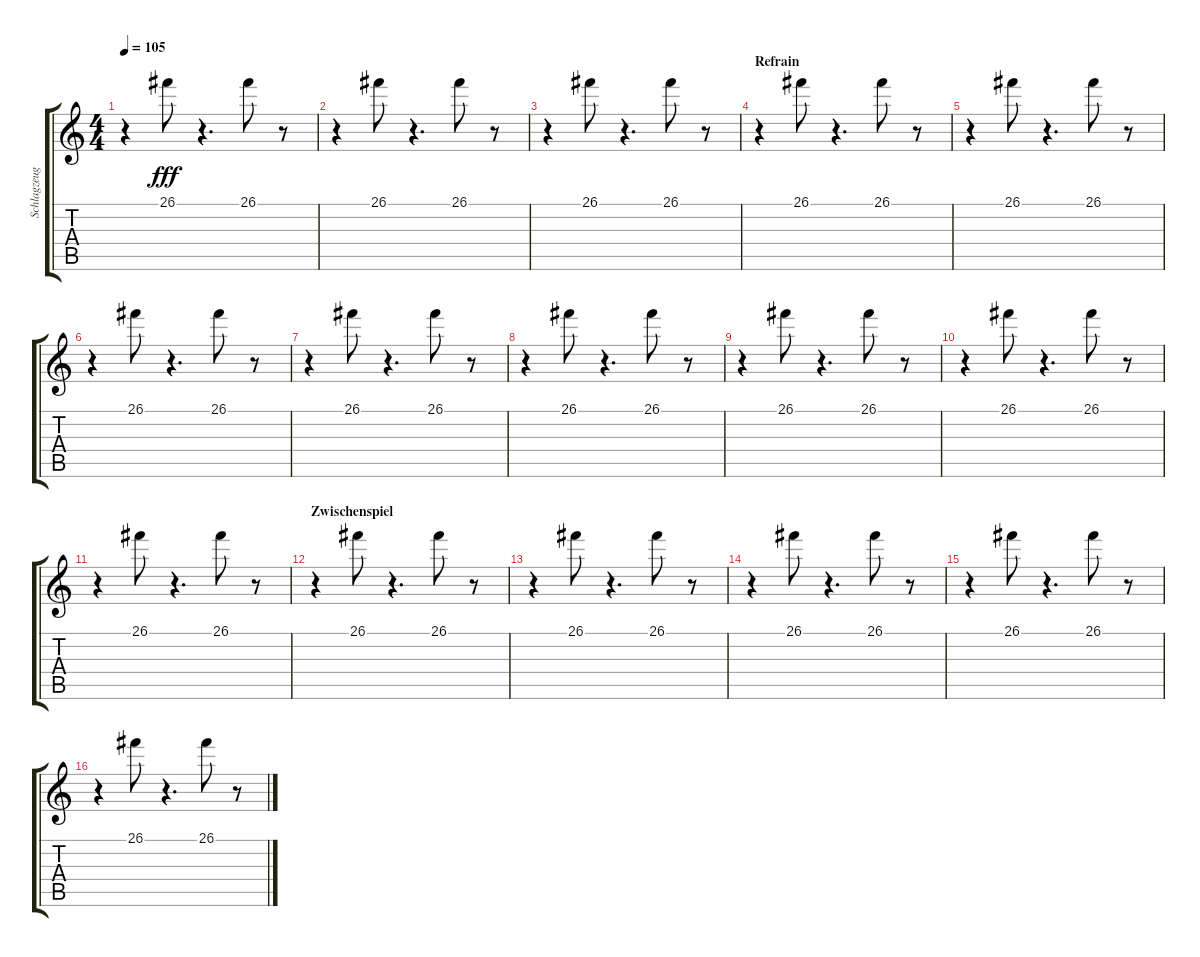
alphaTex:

\track ("Schlagzeug" "Schlagzeug") {instrument gunshot}
\staff {score tabs}
\tuning (E4 B3 G3 D3 A2 E2) {hide}
\ts (4 4)
\tempo 105
\clef g2
\ks c
r.4{dy fff} 26.1.8 r.4{d} 26.1.8 r.8 |
r.4 26.1.8 r.4{d} 26.1.8 r.8 |
r.4 26.1.8 r.4{d} 26.1.8 r.8 |
\section ("" "Refrain")
r.4 26.1.8 r.4{d} 26.1.8 r.8 |
r.4 26.1.8 r.4{d} 26.1.8 r.8 |
r.4 26.1.8 r.4{d} 26.1.8 r.8 |
r.4 26.1.8 r.4{d} 26.1.8 r.8 |
r.4 26.1.8 r.4{d} 26.1.8 r.8 |
r.4 26.1.8 r.4{d} 26.1.8 r.8 |
r.4 26.1.8 r.4{d} 26.1.8 r.8 |
r.4 26.1.8 r.4{d} 26.1.8 r.8 |
\section ("" "Zwischenspiel")
r.4 26.1.8 r.4{d} 26.1.8 r.8 |
r.4 26.1.8 r.4{d} 26.1.8 r.8 |
r.4 26.1.8 r.4{d} 26.1.8 r.8 |
r.4 26.1.8 r.4{d} 26.1.8 r.8 |
r.4 26.1.8 r.4{d} 26.1.8 r.8
